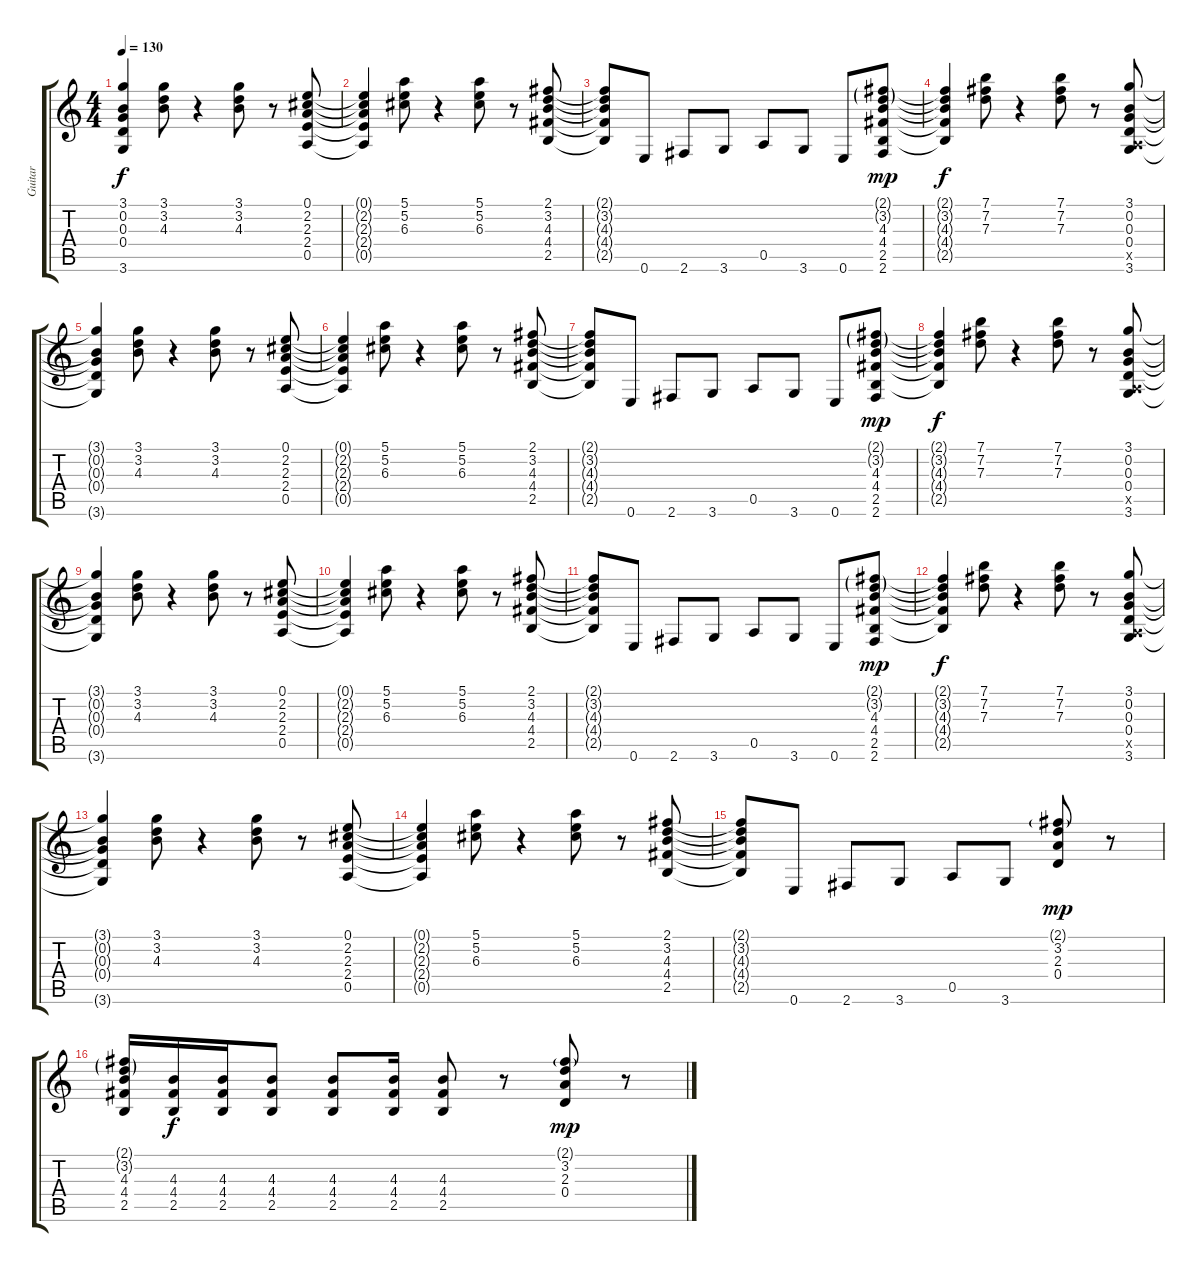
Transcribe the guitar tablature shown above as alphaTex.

\track ("Guitar " "Guitar ") {instrument distortionguitar}
\staff {score tabs}
\tuning (E4 B3 G3 D3 A2 E2) {hide}
\ts (4 4)
\tempo 130
\clef g2
\ks c
(3.1{t} 0.2{t} 0.3{t} 0.4{t} 3.6{t}).4{dy f} (3.1 3.2 4.3).8 r.4 (3.1 3.2 4.3).8 r.8 (0.1 2.2 2.3 2.4 0.5).8 |
(0.1{t} 2.2{t} 2.3{t} 2.4{t} 0.5{t}).4 (5.1 5.2 6.3).8 r.4 (5.1 5.2 6.3).8 r.8 (2.1 3.2 4.3 4.4 2.5).8 |
(2.1{t} 3.2{t} 4.3{t} 4.4{t} 2.5{t}).8 0.6.8 2.6.8 3.6.8 0.5.8 3.6.8 0.6.8 (2.1{g} 3.2{g} 4.3 4.4 2.5 2.6).8{dy mp} |
(2.1{t} 3.2{t} 4.3{t} 4.4{t} 2.5{t}).4{dy f} (7.1 7.2 7.3).8 r.4 (7.1 7.2 7.3).8 r.8 (3.1 0.2 0.3 0.4 0.5{x} 3.6).8 |
(3.1{t} 0.2{t} 0.3{t} 0.4{t} 3.6{t}).4 (3.1 3.2 4.3).8 r.4 (3.1 3.2 4.3).8 r.8 (0.1 2.2 2.3 2.4 0.5).8 |
(0.1{t} 2.2{t} 2.3{t} 2.4{t} 0.5{t}).4 (5.1 5.2 6.3).8 r.4 (5.1 5.2 6.3).8 r.8 (2.1 3.2 4.3 4.4 2.5).8 |
(2.1{t} 3.2{t} 4.3{t} 4.4{t} 2.5{t}).8 0.6.8 2.6.8 3.6.8 0.5.8 3.6.8 0.6.8 (2.1{g} 3.2{g} 4.3 4.4 2.5 2.6).8{dy mp} |
(2.1{t} 3.2{t} 4.3{t} 4.4{t} 2.5{t}).4{dy f} (7.1 7.2 7.3).8 r.4 (7.1 7.2 7.3).8 r.8 (3.1 0.2 0.3 0.4 0.5{x} 3.6).8 |
(3.1{t} 0.2{t} 0.3{t} 0.4{t} 3.6{t}).4 (3.1 3.2 4.3).8 r.4 (3.1 3.2 4.3).8 r.8 (0.1 2.2 2.3 2.4 0.5).8 |
(0.1{t} 2.2{t} 2.3{t} 2.4{t} 0.5{t}).4 (5.1 5.2 6.3).8 r.4 (5.1 5.2 6.3).8 r.8 (2.1 3.2 4.3 4.4 2.5).8 |
(2.1{t} 3.2{t} 4.3{t} 4.4{t} 2.5{t}).8 0.6.8 2.6.8 3.6.8 0.5.8 3.6.8 0.6.8 (2.1{g} 3.2{g} 4.3 4.4 2.5 2.6).8{dy mp} |
(2.1{t} 3.2{t} 4.3{t} 4.4{t} 2.5{t}).4{dy f} (7.1 7.2 7.3).8 r.4 (7.1 7.2 7.3).8 r.8 (3.1 0.2 0.3 0.4 0.5{x} 3.6).8 |
(3.1{t} 0.2{t} 0.3{t} 0.4{t} 3.6{t}).4 (3.1 3.2 4.3).8 r.4 (3.1 3.2 4.3).8 r.8 (0.1 2.2 2.3 2.4 0.5).8 |
(0.1{t} 2.2{t} 2.3{t} 2.4{t} 0.5{t}).4 (5.1 5.2 6.3).8 r.4 (5.1 5.2 6.3).8 r.8 (2.1 3.2 4.3 4.4 2.5).8 |
(2.1{t} 3.2{t} 4.3{t} 4.4{t} 2.5{t}).8 0.6.8 2.6.8 3.6.8 0.5.8 3.6.8 (2.1{g} 3.2 2.3 0.4).8{dy mp} r.8 |
(2.1{g} 3.2{g} 4.3 4.4 2.5).16 (4.3 4.4 2.5).16{dy f} (4.3 4.4 2.5).16 (4.3 4.4 2.5).8 (4.3 4.4 2.5).8 (4.3 4.4 2.5).16 (4.3 4.4 2.5).8 r.8 (2.1{g} 3.2 2.3 0.4).8{dy mp} r.8
